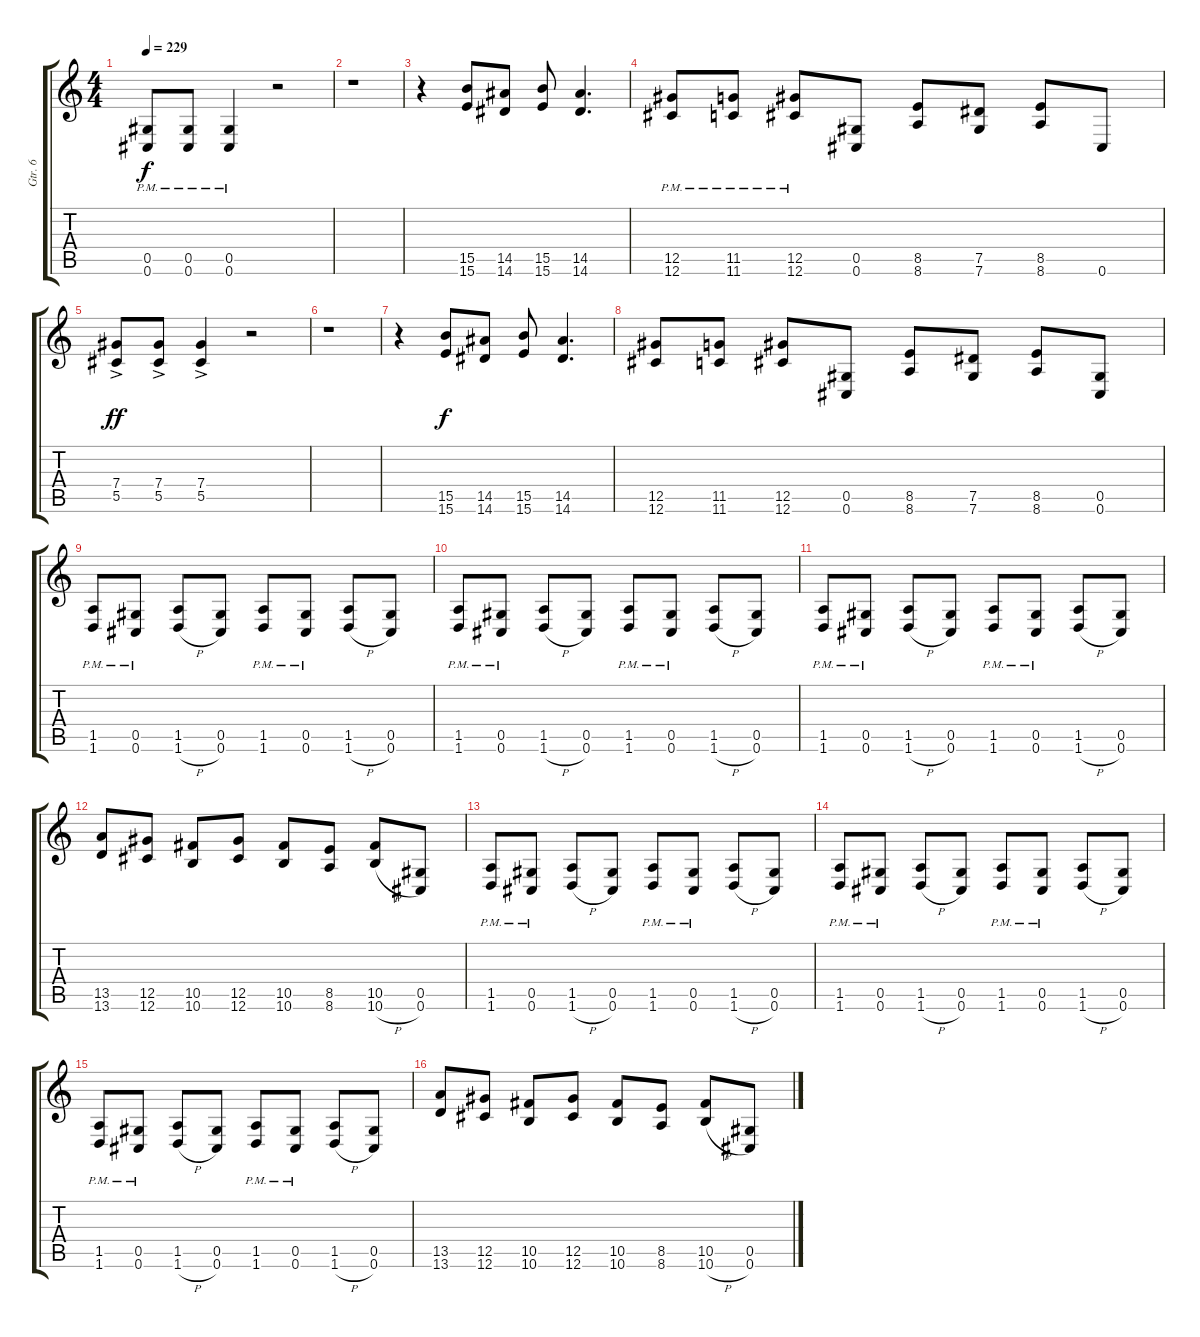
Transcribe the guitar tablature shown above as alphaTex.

\track ("Gtr. 6" "Gtr. 6") {instrument acousticguitarsteel}
\staff {score tabs}
\tuning (Eb4 Bb3 Gb3 Db3 Ab2 Db2) {hide}
\ts (4 4)
\tempo 229
\clef g2
\ks c
(0.5{pm} 0.6{pm}).8{dy f} (0.5{pm} 0.6{pm}).8 (0.5{pm} 0.6{pm}).4 r.2 |
r.1 |
r.4 (15.5 15.6).8 (14.5 14.6).8 (15.5 15.6).8 (14.5 14.6).4{d} |
(12.5{pm} 12.6{pm}).8 (11.5{pm} 11.6{pm}).8 (12.5{pm} 12.6{pm}).8 (0.5 0.6).8 (8.5 8.6).8 (7.5 7.6).8 (8.5 8.6).8 0.6.8 |
(7.4{ac} 5.5{ac}).8{dy ff} (7.4{ac} 5.5{ac}).8 (7.4{ac} 5.5{ac}).4 r.2 |
r.1 |
r.4 (15.5 15.6).8{dy f} (14.5 14.6).8 (15.5 15.6).8 (14.5 14.6).4{d} |
(12.5 12.6).8 (11.5 11.6).8 (12.5 12.6).8 (0.5 0.6).8 (8.5 8.6).8 (7.5 7.6).8 (8.5 8.6).8 (0.5 0.6).8 |
(1.5{pm} 1.6{pm}).8 (0.5{pm} 0.6{pm}).8 (1.5 1.6{h}).8 (0.5 0.6).8 (1.5{pm} 1.6{pm}).8 (0.5{pm} 0.6{pm}).8 (1.5 1.6{h}).8 (0.5 0.6).8 |
(1.5{pm} 1.6{pm}).8 (0.5{pm} 0.6{pm}).8 (1.5 1.6{h}).8 (0.5 0.6).8 (1.5{pm} 1.6{pm}).8 (0.5{pm} 0.6{pm}).8 (1.5 1.6{h}).8 (0.5 0.6).8 |
(1.5{pm} 1.6{pm}).8 (0.5{pm} 0.6{pm}).8 (1.5 1.6{h}).8 (0.5 0.6).8 (1.5{pm} 1.6{pm}).8 (0.5{pm} 0.6{pm}).8 (1.5 1.6{h}).8 (0.5 0.6).8 |
(13.5 13.6).8 (12.5 12.6).8 (10.5 10.6).8 (12.5 12.6).8 (10.5 10.6).8 (8.5 8.6).8 (10.5 10.6{h}).8 (0.5 0.6).8 |
(1.5{pm} 1.6{pm}).8 (0.5{pm} 0.6{pm}).8 (1.5 1.6{h}).8 (0.5 0.6).8 (1.5{pm} 1.6{pm}).8 (0.5{pm} 0.6{pm}).8 (1.5 1.6{h}).8 (0.5 0.6).8 |
(1.5{pm} 1.6{pm}).8 (0.5{pm} 0.6{pm}).8 (1.5 1.6{h}).8 (0.5 0.6).8 (1.5{pm} 1.6{pm}).8 (0.5{pm} 0.6{pm}).8 (1.5 1.6{h}).8 (0.5 0.6).8 |
(1.5{pm} 1.6{pm}).8 (0.5{pm} 0.6{pm}).8 (1.5 1.6{h}).8 (0.5 0.6).8 (1.5{pm} 1.6{pm}).8 (0.5{pm} 0.6{pm}).8 (1.5 1.6{h}).8 (0.5 0.6).8 |
(13.5 13.6).8 (12.5 12.6).8 (10.5 10.6).8 (12.5 12.6).8 (10.5 10.6).8 (8.5 8.6).8 (10.5 10.6{h}).8 (0.5 0.6).8
